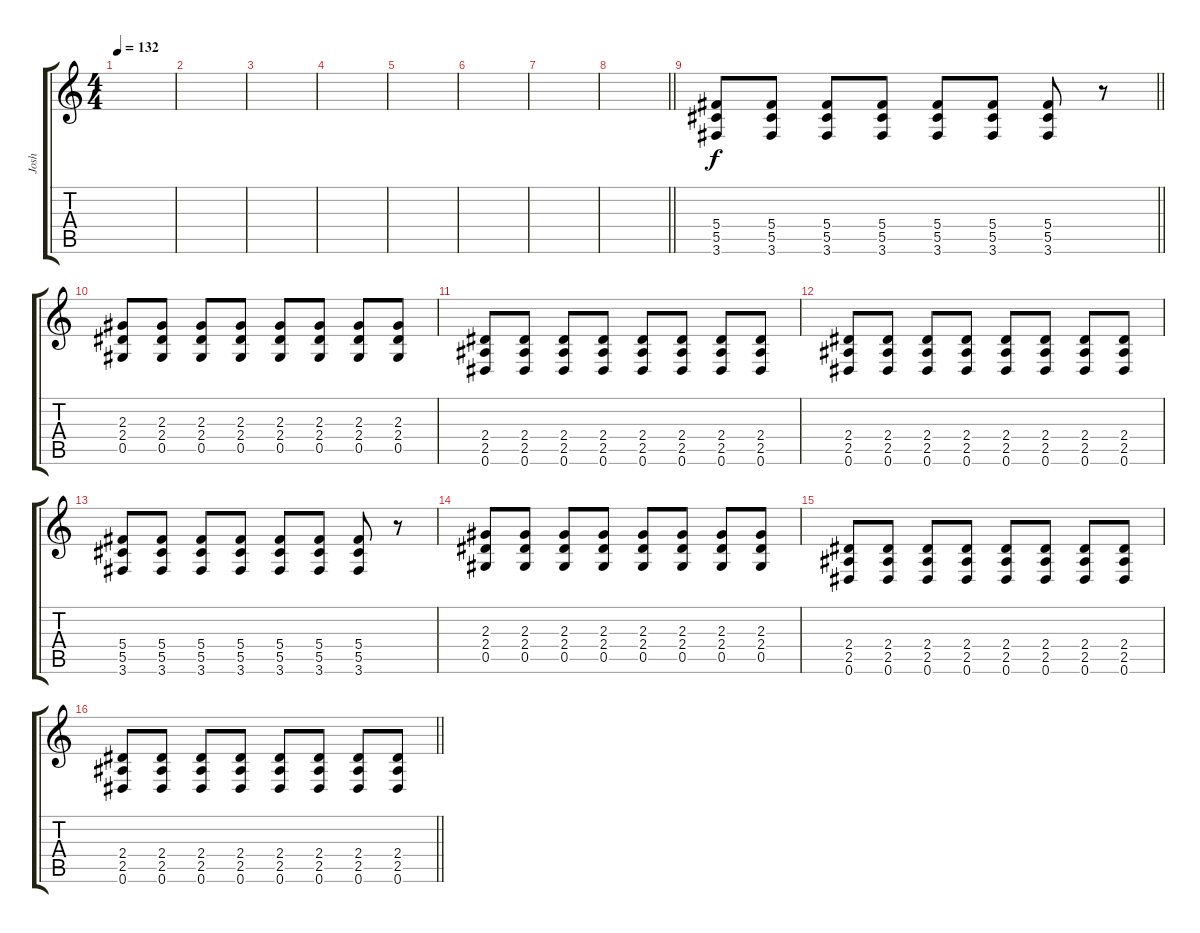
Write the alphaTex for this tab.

\track ("Josh" "Josh") {instrument distortionguitar}
\staff {score tabs}
\tuning (Eb4 Bb3 Gb3 Db3 Ab2 Eb2) {hide}
\ts (4 4)
\tempo 132
\clef g2
\ks c
|
|
|
|
|
|
|
\barLineRight lightlight
|
\section ("" "")
\barLineRight lightlight
(5.4 5.5 3.6).8{dy f} (5.4 5.5 3.6).8 (5.4 5.5 3.6).8 (5.4 5.5 3.6).8 (5.4 5.5 3.6).8 (5.4 5.5 3.6).8 (5.4 5.5 3.6).8 r.8 |
\section ("" "")
(2.3 2.4 0.5).8 (2.3 2.4 0.5).8 (2.3 2.4 0.5).8 (2.3 2.4 0.5).8 (2.3 2.4 0.5).8 (2.3 2.4 0.5).8 (2.3 2.4 0.5).8 (2.3 2.4 0.5).8 |
(2.4 2.5 0.6).8 (2.4 2.5 0.6).8 (2.4 2.5 0.6).8 (2.4 2.5 0.6).8 (2.4 2.5 0.6).8 (2.4 2.5 0.6).8 (2.4 2.5 0.6).8 (2.4 2.5 0.6).8 |
(2.4 2.5 0.6).8 (2.4 2.5 0.6).8 (2.4 2.5 0.6).8 (2.4 2.5 0.6).8 (2.4 2.5 0.6).8 (2.4 2.5 0.6).8 (2.4 2.5 0.6).8 (2.4 2.5 0.6).8 |
(5.4 5.5 3.6).8 (5.4 5.5 3.6).8 (5.4 5.5 3.6).8 (5.4 5.5 3.6).8 (5.4 5.5 3.6).8 (5.4 5.5 3.6).8 (5.4 5.5 3.6).8 r.8 |
(2.3 2.4 0.5).8 (2.3 2.4 0.5).8 (2.3 2.4 0.5).8 (2.3 2.4 0.5).8 (2.3 2.4 0.5).8 (2.3 2.4 0.5).8 (2.3 2.4 0.5).8 (2.3 2.4 0.5).8 |
(2.4 2.5 0.6).8 (2.4 2.5 0.6).8 (2.4 2.5 0.6).8 (2.4 2.5 0.6).8 (2.4 2.5 0.6).8 (2.4 2.5 0.6).8 (2.4 2.5 0.6).8 (2.4 2.5 0.6).8 |
\barLineRight lightlight
(2.4 2.5 0.6).8 (2.4 2.5 0.6).8 (2.4 2.5 0.6).8 (2.4 2.5 0.6).8 (2.4 2.5 0.6).8 (2.4 2.5 0.6).8 (2.4 2.5 0.6).8 (2.4 2.5 0.6).8
